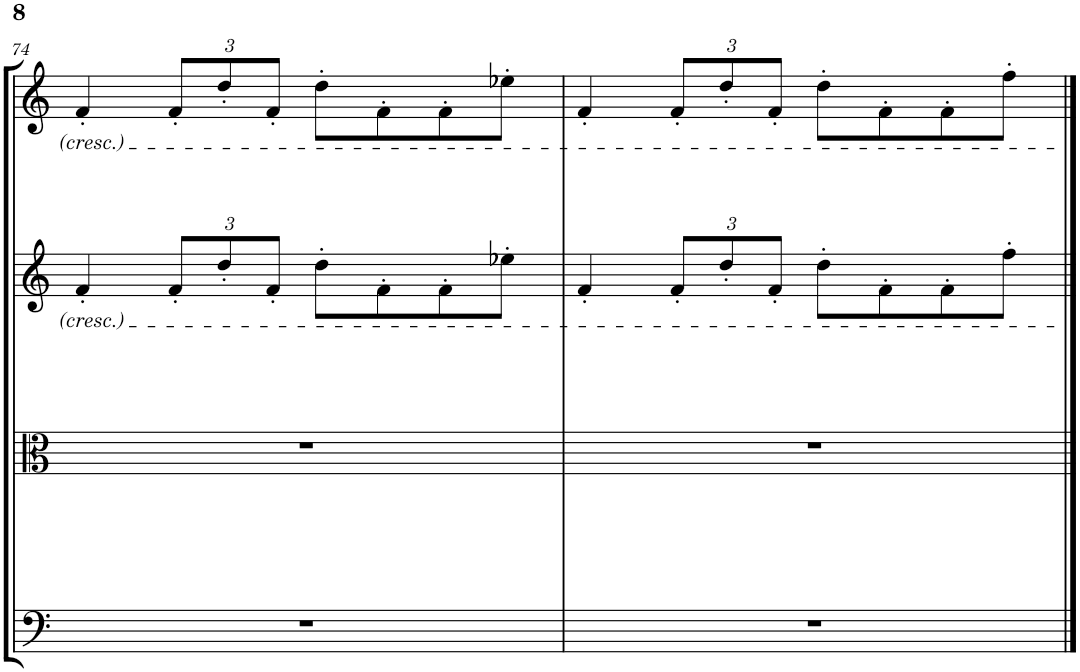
**kern	**kern	**kern	**kern
*part4	*part3	*part2	*part1
*staff4	*staff3	*staff2	*staff1
*I"Violoncello	*I"Viola	*I"Violin II	*I"Violin I
*I'Vc	*I'Vla	*I'Vln	*I'Vln
!!LO:PB:g=z
*clefF4	*clefC3	*clefG2	*clefG2
*k[]	*k[]	*k[]	*k[]
*M4/4	*M4/4	*M4/4	*M4/4
=74	=74	=74	=74
1r	1r	4f'/	4f'/
*	*	*Xbrackettup	*Xbrackettup
.	.	12f'/L	12f'/L
.	.	12dd'/	12dd'/
.	.	12f'/J	12f'/J
.	.	8dd'\L	8dd'\L
.	.	8f'\	8f'\
.	.	8f'\	8f'\
.	.	8ee-X'\J	8ee-X'\J
=75	=75	=75	=75
1r	1r	4f'/	4f'/
.	.	12f'/L	12f'/L
.	.	12dd'/	12dd'/
.	.	12f'/J	12f'/J
.	.	8dd'\L	8dd'\L
.	.	8f'\	8f'\
.	.	8f'\	8f'\
.	.	8ff'\J	8ff'\J
==	==	==	==
*-	*-	*-	*-
